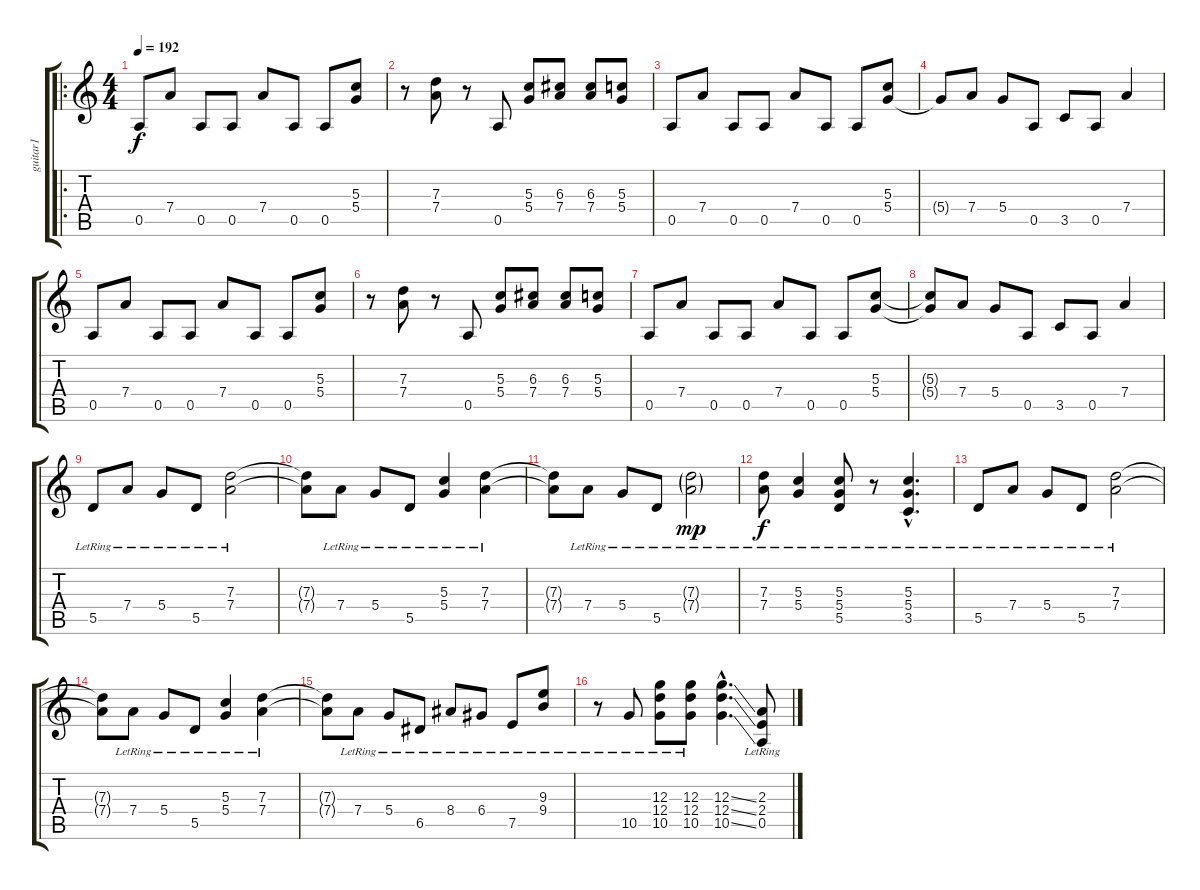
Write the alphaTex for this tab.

\track ("guitar1" "guitar1") {instrument distortionguitar}
\staff {score tabs}
\tuning (E4 B3 G3 D3 A2 E2) {hide}
\ro
\ts (4 4)
\tempo 192
\clef g2
\ks c
0.5.8{dy f} 7.4.8 0.5.8 0.5.8 7.4.8 0.5.8 0.5.8 (5.3 5.4).8 |
r.8 (7.3 7.4).8 r.8 0.5.8 (5.3 5.4).8 (6.3 7.4).8 (6.3 7.4).8 (5.3 5.4).8 |
0.5.8 7.4.8 0.5.8 0.5.8 7.4.8 0.5.8 0.5.8 (5.3 5.4).8 |
5.4{t}.8 7.4.8 5.4.8 0.5.8 3.5.8 0.5.8 7.4.4 |
0.5.8 7.4.8 0.5.8 0.5.8 7.4.8 0.5.8 0.5.8 (5.3 5.4).8 |
r.8 (7.3 7.4).8 r.8 0.5.8 (5.3 5.4).8 (6.3 7.4).8 (6.3 7.4).8 (5.3 5.4).8 |
0.5.8 7.4.8 0.5.8 0.5.8 7.4.8 0.5.8 0.5.8 (5.3 5.4).8 |
(5.3{t} 5.4{t}).8 7.4.8 5.4.8 0.5.8 3.5.8 0.5.8 7.4.4 |
5.5{lr}.8 7.4{lr}.8 5.4{lr}.8 5.5{lr}.8 (7.3{lr} 7.4{lr}).2 |
(7.3{t} 7.4{t}).8 7.4{lr}.8 5.4{lr}.8 5.5{lr}.8 (5.3{lr} 5.4{lr}).4 (7.3{lr} 7.4{lr}).4 |
(7.3{t} 7.4{t}).8 7.4{lr}.8 5.4{lr}.8 5.5{lr}.8 (7.3{g lr} 7.4{g lr}).2{dy mp} |
(7.3{lr} 7.4{lr}).8{dy f} (5.3{lr} 5.4{lr}).4 (5.3{lr} 5.4{lr} 5.5{lr}).8 r.8 (5.3{hac lr} 5.4{hac lr} 3.5{hac lr}).4{d} |
5.5{lr}.8 7.4{lr}.8 5.4{lr}.8 5.5{lr}.8 (7.3{lr} 7.4{lr}).2 |
(7.3{t} 7.4{t}).8 7.4{lr}.8 5.4{lr}.8 5.5{lr}.8 (5.3{lr} 5.4{lr}).4 (7.3{lr} 7.4{lr}).4 |
(7.3{t} 7.4{t}).8 7.4{lr}.8 5.4{lr}.8 6.5{lr}.8 8.4{lr}.8 6.4{lr}.8 7.5{lr}.8 (9.3{lr} 9.4{lr}).8 |
r.8 10.5{lr}.8 (12.3{lr} 12.4{lr} 10.5{lr}).8 (12.3{lr} 12.4{lr} 10.5{lr}).8 (12.3{ss hac} 12.4{ss hac} 10.5{ss hac}).4{d} (2.3{lr} 2.4{lr} 0.5{lr}).8
